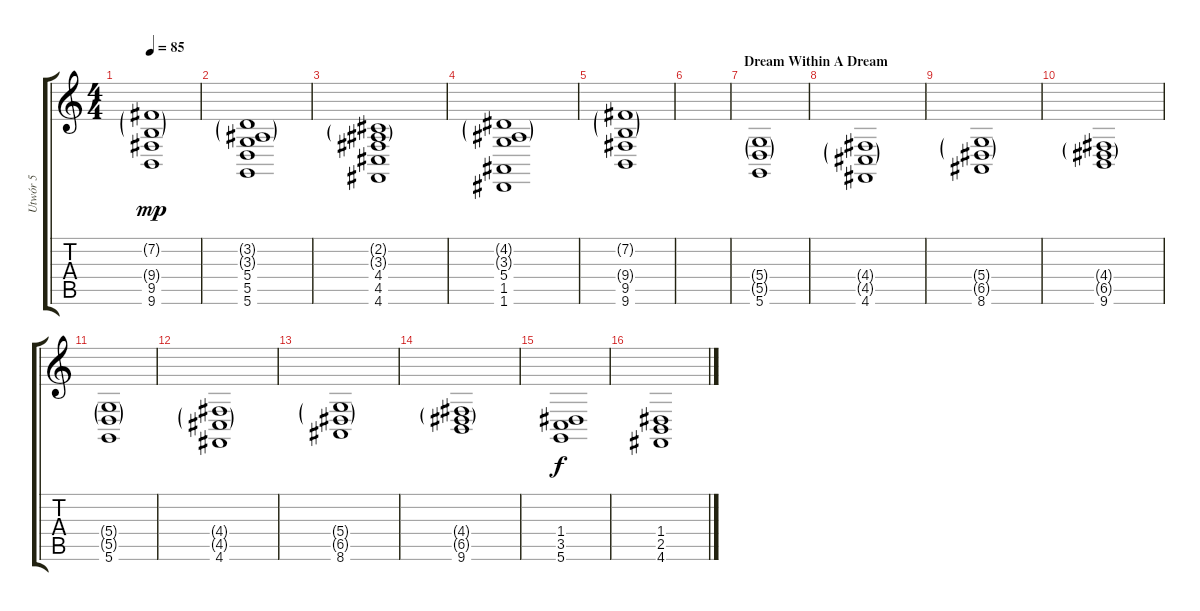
\track ("Utwór 5" "Utwór 5") {instrument lead2sawtooth}
\staff {score tabs}
\tuning (E4 B3 G3 D3 A2 D2) {hide}
\ts (4 4)
\tempo 85
\clef g2
\ks c
(7.2{g} 9.4{g} 9.5 9.6).1{dy mp} |
(3.2{g} 3.3{g} 5.4 5.5 5.6).1 |
(2.2{g} 3.3{g} 4.4 4.5 4.6).1 |
(4.2{g} 3.3{g} 5.4 1.5 1.6).1 |
(7.2{g} 9.4{g} 9.5 9.6).1 |
|
\section ("" "Dream Within A Dream")
(5.4{g} 5.5{g} 5.6).1 |
(4.4{g} 4.5{g} 4.6).1 |
(5.4{g} 6.5{g} 8.6).1 |
(4.4{g} 6.5{g} 9.6).1 |
(5.4{g} 5.5{g} 5.6).1 |
(4.4{g} 4.5{g} 4.6).1 |
(5.4{g} 6.5{g} 8.6).1 |
(4.4{g} 6.5{g} 9.6).1 |
(1.4 3.5 5.6).1{dy f} |
(1.4 2.5 4.6).1
